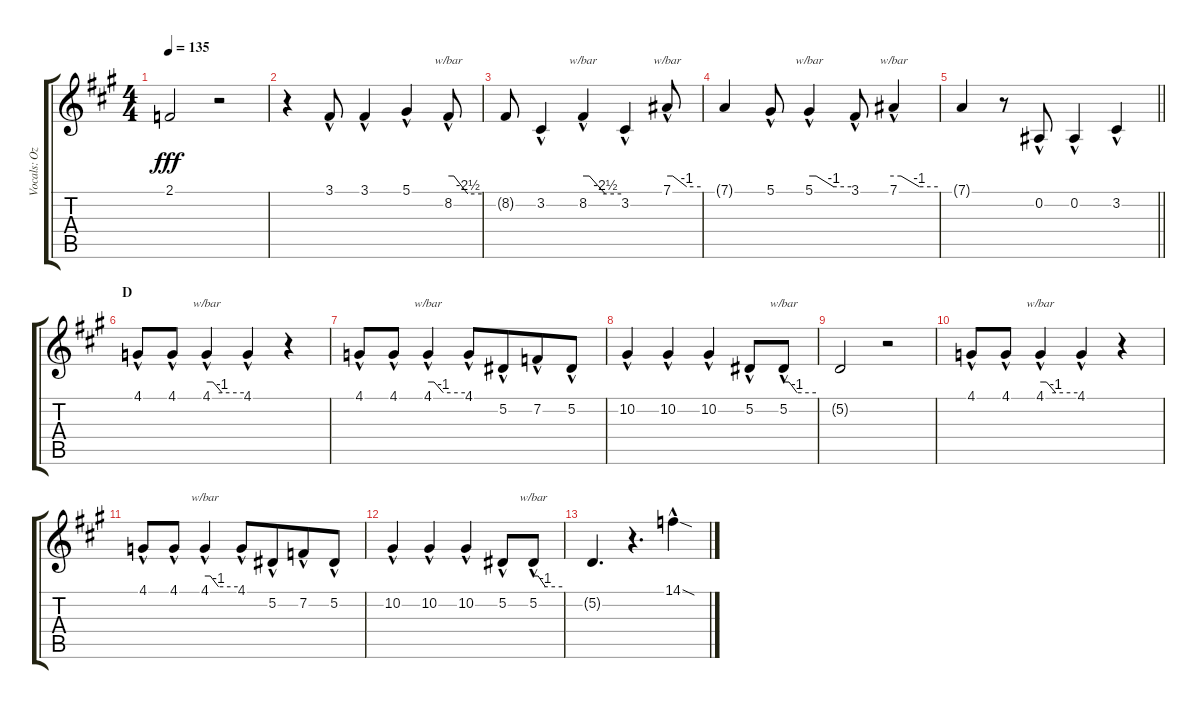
\track ("Vocals: Ozzy" "Vocals: Oz") {instrument lead2sawtooth}
\staff {score tabs}
\tuning (Eb4 Bb3 Gb3 Db3 Ab2 Eb2) {hide}
\ts (4 4)
\tempo 135
\clef g2
\ks a
2.1{t}.2{dy fff} r.2 |
r.4 3.1{hac}.8 3.1{hac}.4 5.1{hac}.4 8.2{hac}.8{tbe (custom default 0 0 10 0 35 -10 60 -10)} |
8.2{t}.8 3.2{hac}.4 8.2{hac}.4{tbe (custom default 0 0 10 0 35 -10 60 -10)} 3.2{hac}.4 7.1{hac}.8{tbe (custom default 0 0 10 0 35 -4 60 -4)} |
7.1{t}.4 5.1{hac}.8 5.1{hac}.4{tbe (custom default 0 0 10 0 35 -4 60 -4)} 3.1{hac}.8 7.1{hac}.4{tbe (custom default 0 0 10 0 35 -4 60 -4)} |
\barLineRight lightlight
7.1{t}.4 r.8 0.2{hac}.8 0.2{hac}.4 3.2{hac}.4 |
\section ("" "D")
4.1{hac}.8 4.1{hac}.8 4.1{hac}.4{tbe (custom default 0 0 10 0 25 -4 60 -4)} 4.1{hac}.4 r.4 |
4.1{hac}.8 4.1{hac}.8 4.1{hac}.4{tbe (custom default 0 0 10 0 25 -4 60 -4)} 4.1{hac}.8 5.2{hac}.8{beam merge} 7.2{hac}.8 5.2{hac}.8 |
10.2{hac}.4 10.2{hac}.4 10.2{hac}.4 5.2{hac}.8 5.2{hac}.8{tbe (custom default 0 0 10 0 25 -4 60 -4)} |
5.2{t}.2 r.2 |
4.1{hac}.8 4.1{hac}.8 4.1{hac}.4{tbe (custom default 0 0 10 0 25 -4 60 -4)} 4.1{hac}.4 r.4 |
4.1{hac}.8 4.1{hac}.8 4.1{hac}.4{tbe (custom default 0 0 10 0 25 -4 60 -4)} 4.1{hac}.8 5.2{hac}.8{beam merge} 7.2{hac}.8 5.2{hac}.8 |
10.2{hac}.4 10.2{hac}.4 10.2{hac}.4 5.2{hac}.8 5.2{hac}.8{tbe (custom default 0 0 10 0 25 -4 60 -4)} |
5.2{t}.4{d} r.4{d} 14.1{sod hac}.4
